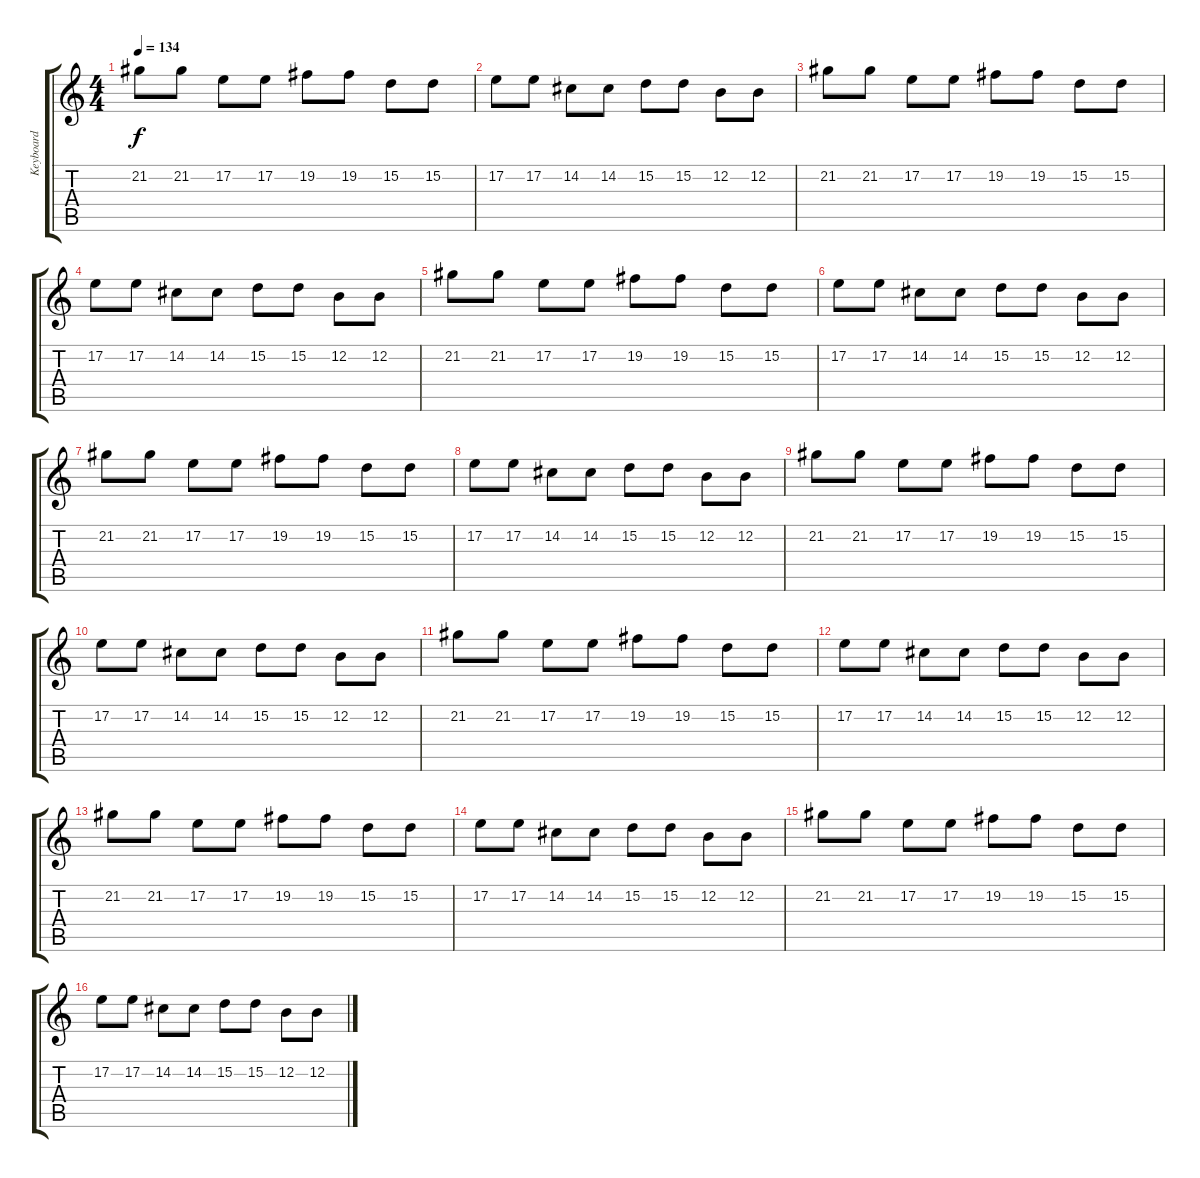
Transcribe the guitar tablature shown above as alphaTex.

\track ("Keyboard" "Keyboard") {instrument xylophone}
\staff {score tabs}
\tuning (E4 B3 G3 D3 A2 E2) {hide}
\ts (4 4)
\tempo 134
\clef g2
\ks c
21.2.8{dy f} 21.2.8 17.2.8 17.2.8 19.2.8 19.2.8 15.2.8 15.2.8 |
17.2.8 17.2.8 14.2.8 14.2.8 15.2.8 15.2.8 12.2.8 12.2.8 |
21.2.8 21.2.8 17.2.8 17.2.8 19.2.8 19.2.8 15.2.8 15.2.8 |
17.2.8 17.2.8 14.2.8 14.2.8 15.2.8 15.2.8 12.2.8 12.2.8 |
21.2.8 21.2.8 17.2.8 17.2.8 19.2.8 19.2.8 15.2.8 15.2.8 |
17.2.8 17.2.8 14.2.8 14.2.8 15.2.8 15.2.8 12.2.8 12.2.8 |
21.2.8 21.2.8 17.2.8 17.2.8 19.2.8 19.2.8 15.2.8 15.2.8 |
17.2.8 17.2.8 14.2.8 14.2.8 15.2.8 15.2.8 12.2.8 12.2.8 |
21.2.8 21.2.8 17.2.8 17.2.8 19.2.8 19.2.8 15.2.8 15.2.8 |
17.2.8 17.2.8 14.2.8 14.2.8 15.2.8 15.2.8 12.2.8 12.2.8 |
21.2.8 21.2.8 17.2.8 17.2.8 19.2.8 19.2.8 15.2.8 15.2.8 |
17.2.8 17.2.8 14.2.8 14.2.8 15.2.8 15.2.8 12.2.8 12.2.8 |
21.2.8 21.2.8 17.2.8 17.2.8 19.2.8 19.2.8 15.2.8 15.2.8 |
17.2.8 17.2.8 14.2.8 14.2.8 15.2.8 15.2.8 12.2.8 12.2.8 |
21.2.8 21.2.8 17.2.8 17.2.8 19.2.8 19.2.8 15.2.8 15.2.8 |
17.2.8 17.2.8 14.2.8 14.2.8 15.2.8 15.2.8 12.2.8 12.2.8
